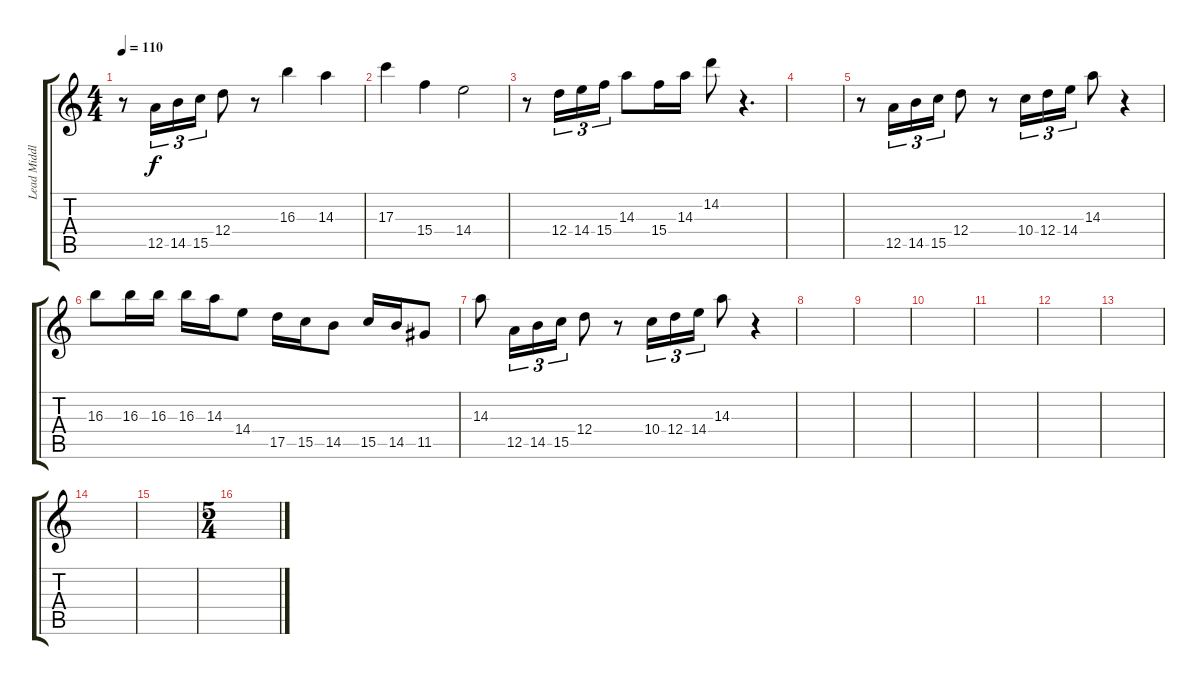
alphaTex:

\track ("Lead Middle" "Lead Middl") {instrument overdrivenguitar}
\staff {score tabs}
\tuning (F4 C4 G3 D3 A2 E2) {hide}
\ts (4 4)
\tempo 110
\clef g2
\ks c
r.8{dy f} 12.5.16{tu (3 2)} 14.5.16{tu (3 2)} 15.5.16{tu (3 2)} 12.4.8 r.8 16.3.4 14.3.4 |
17.3.4 15.4.4 14.4.2 |
r.8 12.4.16{tu (3 2)} 14.4.16{tu (3 2)} 15.4.16{tu (3 2)} 14.3.8 15.4.16 14.3.16 14.2.8 r.4{d} |
|
r.8 12.5.16{tu (3 2)} 14.5.16{tu (3 2)} 15.5.16{tu (3 2)} 12.4.8 r.8 10.4.16{tu (3 2)} 12.4.16{tu (3 2)} 14.4.16{tu (3 2)} 14.3.8 r.4 |
16.3.8 16.3.16 16.3.16 16.3.16 14.3.16 14.4.8 17.5.16 15.5.16 14.5.8 15.5.16 14.5.16 11.5.8 |
14.3.8 12.5.16{tu (3 2)} 14.5.16{tu (3 2)} 15.5.16{tu (3 2)} 12.4.8 r.8 10.4.16{tu (3 2)} 12.4.16{tu (3 2)} 14.4.16{tu (3 2)} 14.3.8 r.4 |
|
|
|
|
|
|
|
|
\ts (5 4)
